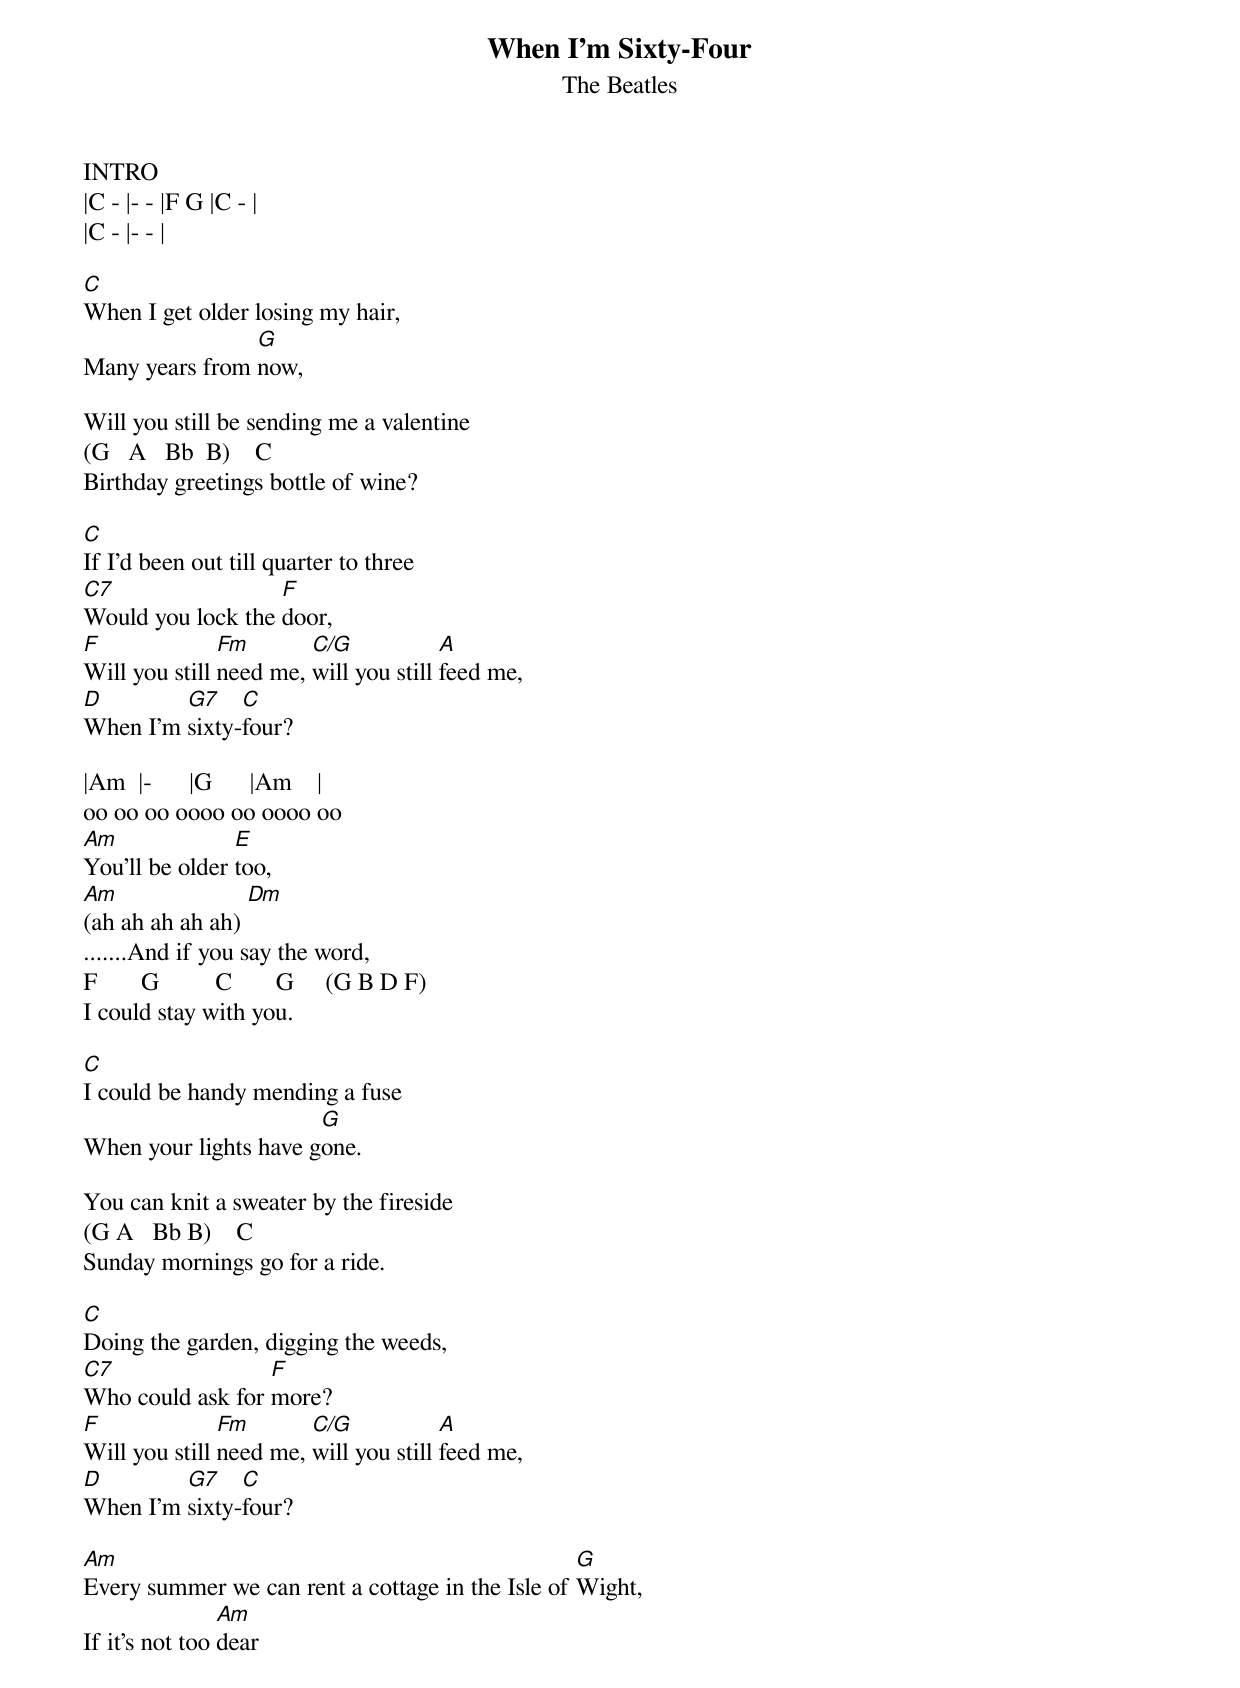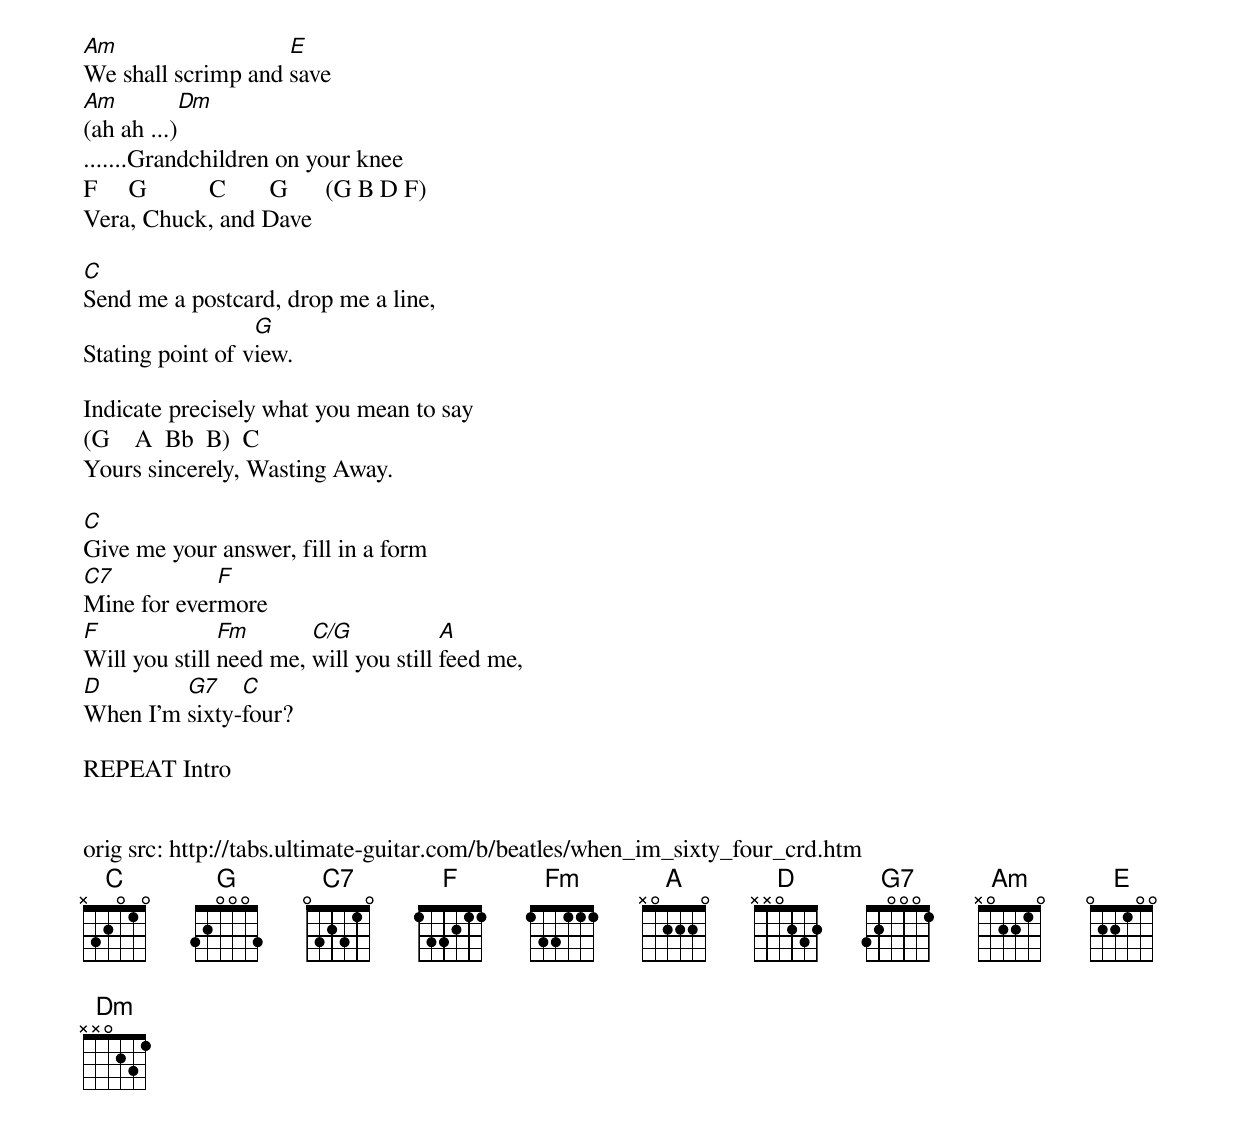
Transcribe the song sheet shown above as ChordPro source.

{title: When I'm Sixty-Four}
{subtitle: The Beatles}

INTRO
|C - |- - |F G |C - |
|C - |- - |

[C]When I get older losing my hair,
Many years from [G]now,

Will you still be sending me a valentine
(G   A   Bb  B)    C
Birthday greetings bottle of wine?

[C]If I'd been out till quarter to three
[C7]Would you lock the [F]door,
[F]Will you still [Fm]need me, [C/G]will you still [A]feed me,
[D]When I'm [G7]sixty-[C]four?

|Am  |-      |G      |Am    |
oo oo oo oooo oo oooo oo
[Am]You'll be older [E]too,
[Am](ah ah ah ah ah) [Dm]
.......And if you say the word,
F       G         C       G     (G B D F)
I could stay with you.

[C]I could be handy mending a fuse
When your lights have g[G]one.

You can knit a sweater by the fireside
(G A   Bb B)    C
Sunday mornings go for a ride.

[C]Doing the garden, digging the weeds,
[C7]Who could ask for [F]more?
[F]Will you still [Fm]need me, [C/G]will you still [A]feed me,
[D]When I'm [G7]sixty-[C]four?

[Am]Every summer we can rent a cottage in the Isle of [G]Wight,
If it's not too [Am]dear
[Am]We shall scrimp and [E]save
[Am](ah ah ...)[Dm]
.......Grandchildren on your knee
F     G          C       G      (G B D F)
Vera, Chuck, and Dave

[C]Send me a postcard, drop me a line,
Stating point of v[G]iew.

Indicate precisely what you mean to say
(G    A  Bb  B)  C
Yours sincerely, Wasting Away.

[C]Give me your answer, fill in a form
[C7]Mine for ever[F]more
[F]Will you still [Fm]need me, [C/G]will you still [A]feed me,
[D]When I'm [G7]sixty-[C]four?

REPEAT Intro


orig src: http://tabs.ultimate-guitar.com/b/beatles/when_im_sixty_four_crd.htm
